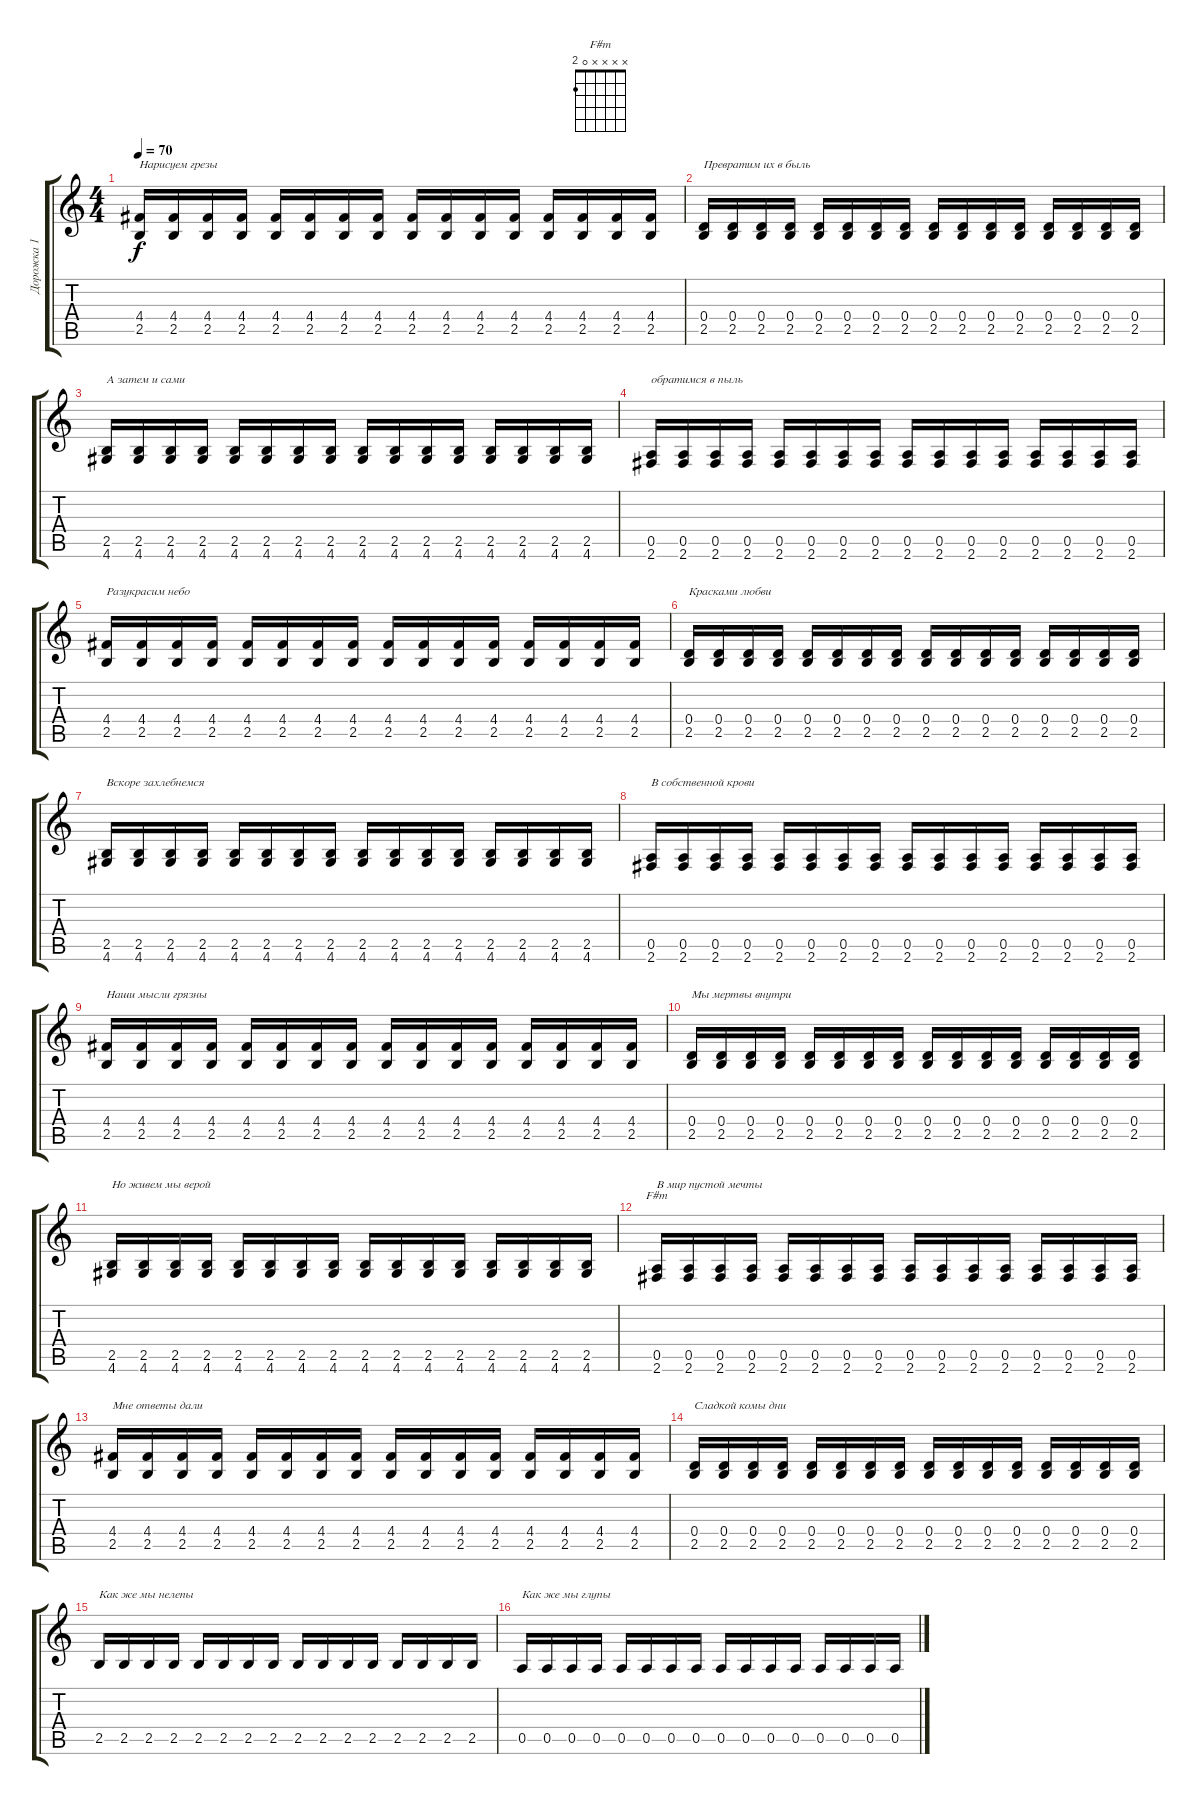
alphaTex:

\track ("Дорожка 1" "Дорожка 1") {instrument distortionguitar}
\staff {score tabs}
\tuning (E4 B3 G3 D3 A2 E2) {hide}
\chord ("F#m" x x x x 0 2)
\ts (4 4)
\tempo 70
\clef g2
\ks c
(4.4 2.5).16{txt "Нарисуем грезы" dy f} (4.4 2.5).16 (4.4 2.5).16 (4.4 2.5).16 (4.4 2.5).16 (4.4 2.5).16 (4.4 2.5).16 (4.4 2.5).16 (4.4 2.5).16 (4.4 2.5).16 (4.4 2.5).16 (4.4 2.5).16 (4.4 2.5).16 (4.4 2.5).16 (4.4 2.5).16 (4.4 2.5).16 |
(0.4 2.5).16{txt "Превратим их в быль"} (0.4 2.5).16 (0.4 2.5).16 (0.4 2.5).16 (0.4 2.5).16 (0.4 2.5).16 (0.4 2.5).16 (0.4 2.5).16 (0.4 2.5).16 (0.4 2.5).16 (0.4 2.5).16 (0.4 2.5).16 (0.4 2.5).16 (0.4 2.5).16 (0.4 2.5).16 (0.4 2.5).16 |
(2.5 4.6).16{txt "А затем и сами"} (2.5 4.6).16 (2.5 4.6).16 (2.5 4.6).16 (2.5 4.6).16 (2.5 4.6).16 (2.5 4.6).16 (2.5 4.6).16 (2.5 4.6).16 (2.5 4.6).16 (2.5 4.6).16 (2.5 4.6).16 (2.5 4.6).16 (2.5 4.6).16 (2.5 4.6).16 (2.5 4.6).16 |
(0.5 2.6).16{txt "обратимся в пыль"} (0.5 2.6).16 (0.5 2.6).16 (0.5 2.6).16 (0.5 2.6).16 (0.5 2.6).16 (0.5 2.6).16 (0.5 2.6).16 (0.5 2.6).16 (0.5 2.6).16 (0.5 2.6).16 (0.5 2.6).16 (0.5 2.6).16 (0.5 2.6).16 (0.5 2.6).16 (0.5 2.6).16 |
(4.4 2.5).16{txt "Разукрасим небо"} (4.4 2.5).16 (4.4 2.5).16 (4.4 2.5).16 (4.4 2.5).16 (4.4 2.5).16 (4.4 2.5).16 (4.4 2.5).16 (4.4 2.5).16 (4.4 2.5).16 (4.4 2.5).16 (4.4 2.5).16 (4.4 2.5).16 (4.4 2.5).16 (4.4 2.5).16 (4.4 2.5).16 |
(0.4 2.5).16{txt "Красками любви"} (0.4 2.5).16 (0.4 2.5).16 (0.4 2.5).16 (0.4 2.5).16 (0.4 2.5).16 (0.4 2.5).16 (0.4 2.5).16 (0.4 2.5).16 (0.4 2.5).16 (0.4 2.5).16 (0.4 2.5).16 (0.4 2.5).16 (0.4 2.5).16 (0.4 2.5).16 (0.4 2.5).16 |
(2.5 4.6).16{txt "Вскоре захлебнемся"} (2.5 4.6).16 (2.5 4.6).16 (2.5 4.6).16 (2.5 4.6).16 (2.5 4.6).16 (2.5 4.6).16 (2.5 4.6).16 (2.5 4.6).16 (2.5 4.6).16 (2.5 4.6).16 (2.5 4.6).16 (2.5 4.6).16 (2.5 4.6).16 (2.5 4.6).16 (2.5 4.6).16 |
(0.5 2.6).16{txt "В собственной крови"} (0.5 2.6).16 (0.5 2.6).16 (0.5 2.6).16 (0.5 2.6).16 (0.5 2.6).16 (0.5 2.6).16 (0.5 2.6).16 (0.5 2.6).16 (0.5 2.6).16 (0.5 2.6).16 (0.5 2.6).16 (0.5 2.6).16 (0.5 2.6).16 (0.5 2.6).16 (0.5 2.6).16 |
(4.4 2.5).16{txt "Наши мысли грязны"} (4.4 2.5).16 (4.4 2.5).16 (4.4 2.5).16 (4.4 2.5).16 (4.4 2.5).16 (4.4 2.5).16 (4.4 2.5).16 (4.4 2.5).16 (4.4 2.5).16 (4.4 2.5).16 (4.4 2.5).16 (4.4 2.5).16 (4.4 2.5).16 (4.4 2.5).16 (4.4 2.5).16 |
(0.4 2.5).16{txt "Мы мертвы внутри"} (0.4 2.5).16 (0.4 2.5).16 (0.4 2.5).16 (0.4 2.5).16 (0.4 2.5).16 (0.4 2.5).16 (0.4 2.5).16 (0.4 2.5).16 (0.4 2.5).16 (0.4 2.5).16 (0.4 2.5).16 (0.4 2.5).16 (0.4 2.5).16 (0.4 2.5).16 (0.4 2.5).16 |
(2.5 4.6).16{txt "Но живем мы верой"} (2.5 4.6).16 (2.5 4.6).16 (2.5 4.6).16 (2.5 4.6).16 (2.5 4.6).16 (2.5 4.6).16 (2.5 4.6).16 (2.5 4.6).16 (2.5 4.6).16 (2.5 4.6).16 (2.5 4.6).16 (2.5 4.6).16 (2.5 4.6).16 (2.5 4.6).16 (2.5 4.6).16 |
(0.5 2.6).16{ch "F#m" txt "В мир пустой мечты"} (0.5 2.6).16 (0.5 2.6).16 (0.5 2.6).16 (0.5 2.6).16 (0.5 2.6).16 (0.5 2.6).16 (0.5 2.6).16 (0.5 2.6).16 (0.5 2.6).16 (0.5 2.6).16 (0.5 2.6).16 (0.5 2.6).16 (0.5 2.6).16 (0.5 2.6).16 (0.5 2.6).16 |
(4.4 2.5).16{txt "Мне ответы дали"} (4.4 2.5).16 (4.4 2.5).16 (4.4 2.5).16 (4.4 2.5).16 (4.4 2.5).16 (4.4 2.5).16 (4.4 2.5).16 (4.4 2.5).16 (4.4 2.5).16 (4.4 2.5).16 (4.4 2.5).16 (4.4 2.5).16 (4.4 2.5).16 (4.4 2.5).16 (4.4 2.5).16 |
(0.4 2.5).16{txt "Сладкой комы дни"} (0.4 2.5).16 (0.4 2.5).16 (0.4 2.5).16 (0.4 2.5).16 (0.4 2.5).16 (0.4 2.5).16 (0.4 2.5).16 (0.4 2.5).16 (0.4 2.5).16 (0.4 2.5).16 (0.4 2.5).16 (0.4 2.5).16 (0.4 2.5).16 (0.4 2.5).16 (0.4 2.5).16 |
2.5.16{txt "Как же мы нелепы"} 2.5.16 2.5.16 2.5.16 2.5.16 2.5.16 2.5.16 2.5.16 2.5.16 2.5.16 2.5.16 2.5.16 2.5.16 2.5.16 2.5.16 2.5.16 |
0.5.16{txt "Как же мы глупы"} 0.5.16 0.5.16 0.5.16 0.5.16 0.5.16 0.5.16 0.5.16 0.5.16 0.5.16 0.5.16 0.5.16 0.5.16 0.5.16 0.5.16 0.5.16
